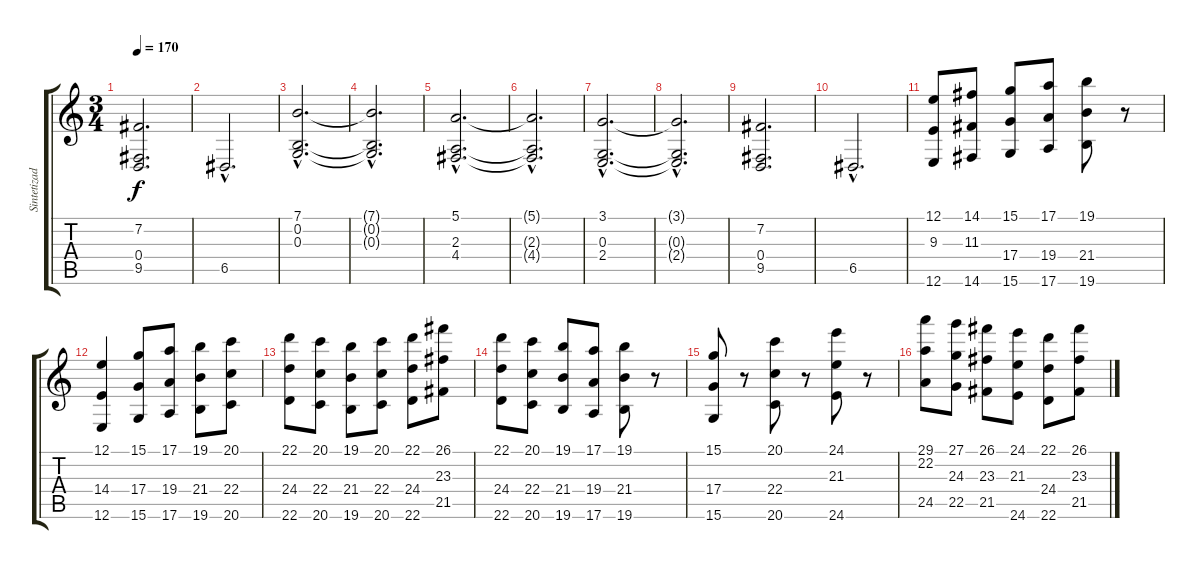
\track ("Sintetizador" "Sintetizad") {instrument stringensemble1}
\staff {score tabs}
\tuning (E4 B3 G3 D3 A2 E2) {hide}
\ts (3 4)
\tempo 170
\clef g2
\ks c
(7.2 0.4 9.5).2{d dy f} |
6.5{hac}.2{d} |
(7.1{hac} 0.2{hac} 0.3{hac}).2{d} |
(7.1{hac t} 0.2{hac t} 0.3{hac t}).2{d} |
(5.1{hac} 2.3{hac} 4.4{hac}).2{d} |
(5.1{hac t} 2.3{hac t} 4.4{hac t}).2{d} |
(3.1{hac} 0.3{hac} 2.4{hac}).2{d} |
(3.1{hac t} 0.3{hac t} 2.4{hac t}).2{d} |
(7.2 0.4 9.5).2{d} |
6.5{hac}.2{d} |
(12.1 9.3 12.6).8{volume 12 instrument cello} (14.1 11.3 14.6).8 (15.1 17.4 15.6).8 (17.1 19.4 17.6).8 (19.1 21.4 19.6).8 r.8 |
(12.1 14.4 12.6).4 (15.1 17.4 15.6).8 (17.1 19.4 17.6).8 (19.1 21.4 19.6).8 (20.1 22.4 20.6).8 |
(22.1 24.4 22.6).8 (20.1 22.4 20.6).8 (19.1 21.4 19.6).8 (20.1 22.4 20.6).8 (22.1 24.4 22.6).8 (26.1 23.3 21.5).8 |
(22.1 24.4 22.6).8 (20.1 22.4 20.6).8 (19.1 21.4 19.6).8 (17.1 19.4 17.6).8 (19.1 21.4 19.6).8 r.8 |
(15.1 17.4 15.6).8 r.8 (20.1 22.4 20.6).8 r.8 (24.1 21.3 24.6).8 r.8 |
(29.1 22.2 24.5).8 (27.1 24.3 22.5).8 (26.1 23.3 21.5).8 (24.1 21.3 24.6).8 (22.1 24.4 22.6).8 (26.1 23.3 21.5).8
